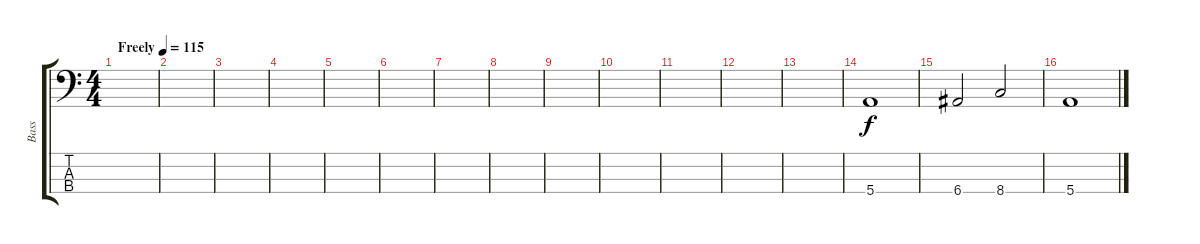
\track ("Bass" "Bass") {instrument electricbasspick}
\staff {score tabs}
\tuning (G2 D2 A1 E1) {hide}
\ts (4 4)
\tempo (115 "Freely")
\clef f4
\ks c
|
|
|
|
|
|
|
|
|
|
|
|
|
5.4.1 |
6.4.2 8.4.2 |
5.4.1
